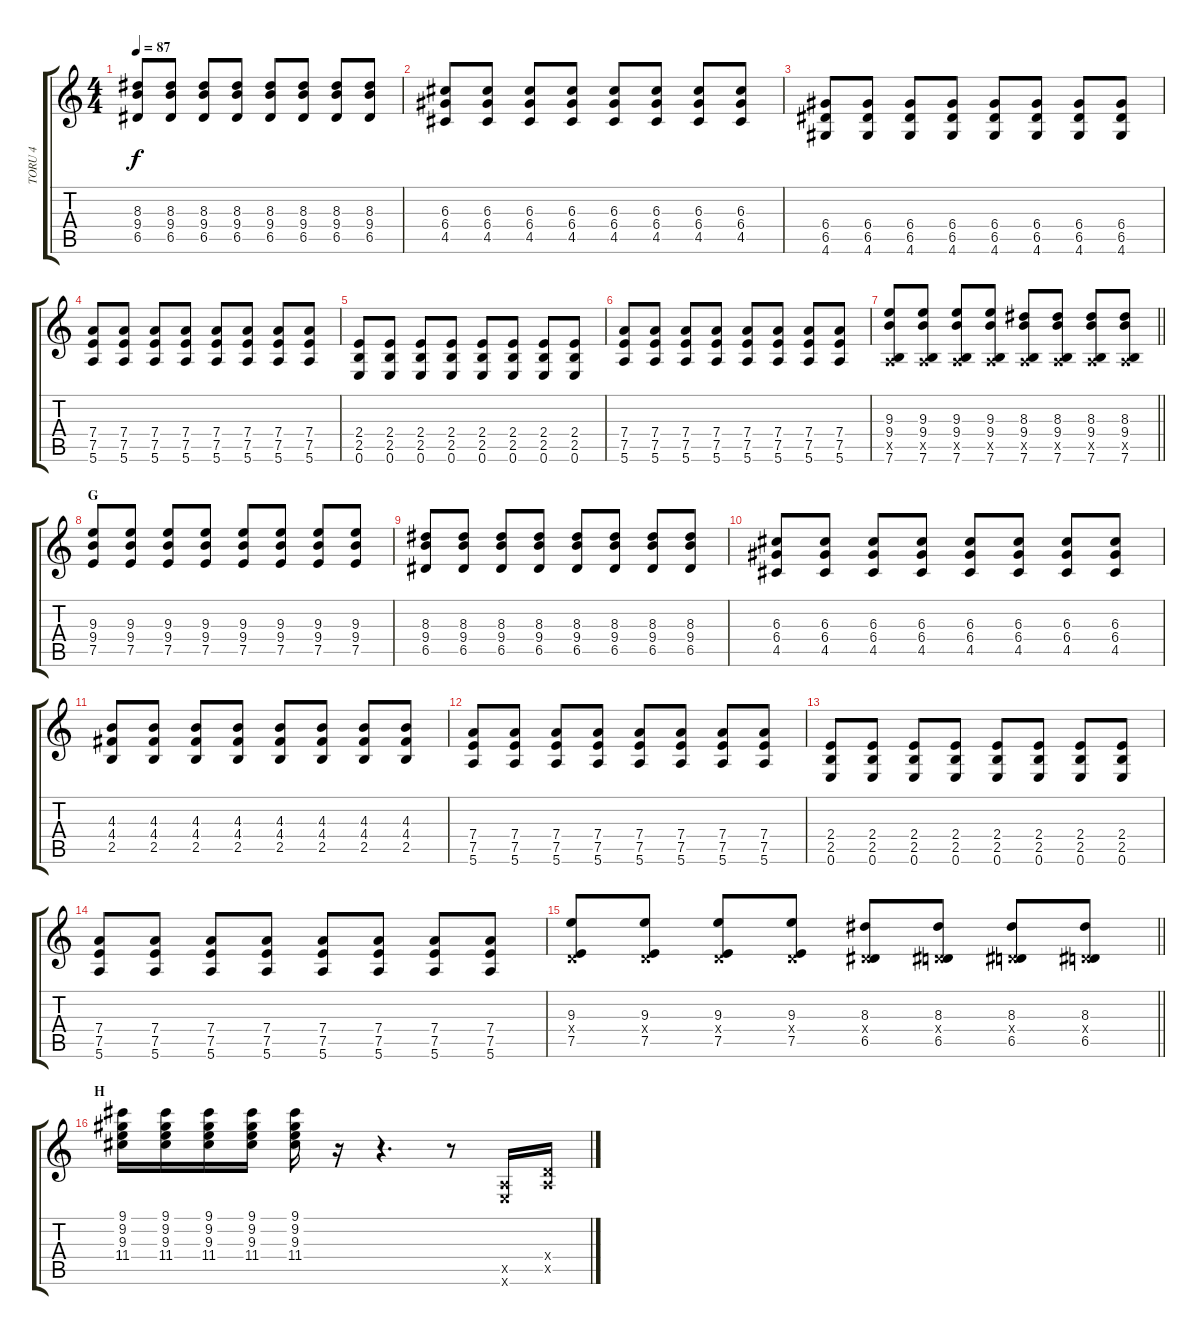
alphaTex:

\track ("TORU 4" "TORU 4") {instrument overdrivenguitar}
\staff {score tabs}
\tuning (E4 B3 G3 D3 A2 E2) {hide}
\ts (4 4)
\tempo 87
\clef g2
\ks c
(8.3 9.4 6.5).8{dy f} (8.3 9.4 6.5).8 (8.3 9.4 6.5).8 (8.3 9.4 6.5).8 (8.3 9.4 6.5).8 (8.3 9.4 6.5).8 (8.3 9.4 6.5).8 (8.3 9.4 6.5).8 |
(6.3 6.4 4.5).8 (6.3 6.4 4.5).8 (6.3 6.4 4.5).8 (6.3 6.4 4.5).8 (6.3 6.4 4.5).8 (6.3 6.4 4.5).8 (6.3 6.4 4.5).8 (6.3 6.4 4.5).8 |
(6.4 6.5 4.6).8 (6.4 6.5 4.6).8 (6.4 6.5 4.6).8 (6.4 6.5 4.6).8 (6.4 6.5 4.6).8 (6.4 6.5 4.6).8 (6.4 6.5 4.6).8 (6.4 6.5 4.6).8 |
(7.4 7.5 5.6).8 (7.4 7.5 5.6).8 (7.4 7.5 5.6).8 (7.4 7.5 5.6).8 (7.4 7.5 5.6).8 (7.4 7.5 5.6).8 (7.4 7.5 5.6).8 (7.4 7.5 5.6).8 |
(2.4 2.5 0.6).8 (2.4 2.5 0.6).8 (2.4 2.5 0.6).8 (2.4 2.5 0.6).8 (2.4 2.5 0.6).8 (2.4 2.5 0.6).8 (2.4 2.5 0.6).8 (2.4 2.5 0.6).8 |
(7.4 7.5 5.6).8 (7.4 7.5 5.6).8 (7.4 7.5 5.6).8 (7.4 7.5 5.6).8 (7.4 7.5 5.6).8 (7.4 7.5 5.6).8 (7.4 7.5 5.6).8 (7.4 7.5 5.6).8 |
\barLineRight lightlight
(9.3 9.4 0.5{x} 7.6).8 (9.3 9.4 0.5{x} 7.6).8 (9.3 9.4 0.5{x} 7.6).8 (9.3 9.4 0.5{x} 7.6).8 (8.3 9.4 0.5{x} 7.6).8 (8.3 9.4 0.5{x} 7.6).8 (8.3 9.4 0.5{x} 7.6).8 (8.3 9.4 0.5{x} 7.6).8 |
\section ("" "G")
(9.3 9.4 7.5).8 (9.3 9.4 7.5).8 (9.3 9.4 7.5).8 (9.3 9.4 7.5).8 (9.3 9.4 7.5).8 (9.3 9.4 7.5).8 (9.3 9.4 7.5).8 (9.3 9.4 7.5).8 |
(8.3 9.4 6.5).8 (8.3 9.4 6.5).8 (8.3 9.4 6.5).8 (8.3 9.4 6.5).8 (8.3 9.4 6.5).8 (8.3 9.4 6.5).8 (8.3 9.4 6.5).8 (8.3 9.4 6.5).8 |
(6.3 6.4 4.5).8 (6.3 6.4 4.5).8 (6.3 6.4 4.5).8 (6.3 6.4 4.5).8 (6.3 6.4 4.5).8 (6.3 6.4 4.5).8 (6.3 6.4 4.5).8 (6.3 6.4 4.5).8 |
(4.3 4.4 2.5).8 (4.3 4.4 2.5).8 (4.3 4.4 2.5).8 (4.3 4.4 2.5).8 (4.3 4.4 2.5).8 (4.3 4.4 2.5).8 (4.3 4.4 2.5).8 (4.3 4.4 2.5).8 |
(7.4 7.5 5.6).8 (7.4 7.5 5.6).8 (7.4 7.5 5.6).8 (7.4 7.5 5.6).8 (7.4 7.5 5.6).8 (7.4 7.5 5.6).8 (7.4 7.5 5.6).8 (7.4 7.5 5.6).8 |
(2.4 2.5 0.6).8 (2.4 2.5 0.6).8 (2.4 2.5 0.6).8 (2.4 2.5 0.6).8 (2.4 2.5 0.6).8 (2.4 2.5 0.6).8 (2.4 2.5 0.6).8 (2.4 2.5 0.6).8 |
(7.4 7.5 5.6).8 (7.4 7.5 5.6).8 (7.4 7.5 5.6).8 (7.4 7.5 5.6).8 (7.4 7.5 5.6).8 (7.4 7.5 5.6).8 (7.4 7.5 5.6).8 (7.4 7.5 5.6).8 |
\barLineRight lightlight
(9.3 0.4{x} 7.5).8 (9.3 0.4{x} 7.5).8 (9.3 0.4{x} 7.5).8 (9.3 0.4{x} 7.5).8 (8.3 0.4{x} 6.5).8 (8.3 0.4{x} 6.5).8 (8.3 0.4{x} 6.5).8 (8.3 0.4{x} 6.5).8 |
\section ("" "H")
(9.1 9.2 9.3 11.4).16 (9.1 9.2 9.3 11.4).16 (9.1 9.2 9.3 11.4).16 (9.1 9.2 9.3 11.4).16 (9.1 9.2 9.3 11.4).16 r.16 r.4{d} r.8 (0.5{x} 0.6{x}).16 (0.4{x} 0.5{x}).16
